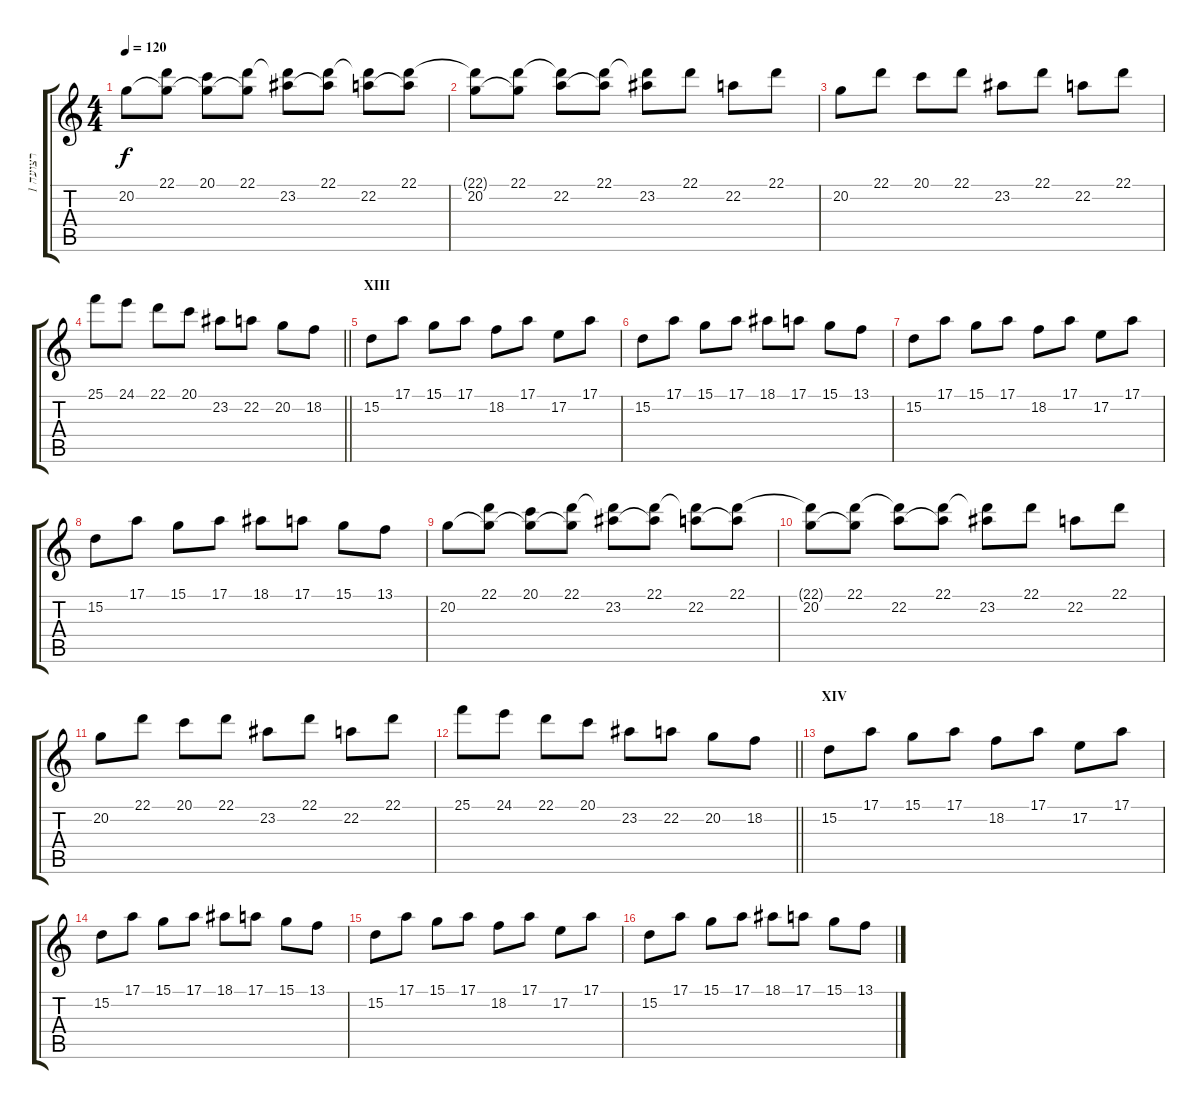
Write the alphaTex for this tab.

\track ("רצועה 1" "רצועה 1") {instrument brightacousticpiano}
\staff {score tabs}
\tuning (E4 B3 G3 D3 A2 E2) {hide}
\ts (4 4)
\tempo 120
\clef g2
\ks c
20.2.8{dy f} (22.1 20.2{t}).8 (20.1 20.2{t}).8 (22.1 20.2{t}).8 (22.1{t} 23.2).8 (22.1 23.2{t}).8 (22.1{t} 22.2).8 (22.1 22.2{t}).8 |
(22.1{t} 20.2).8 (22.1 20.2{t}).8 (22.1{t} 22.2).8 (22.1 22.2{t}).8 (22.1{t} 23.2).8 22.1.8 22.2.8 22.1.8 |
20.2.8 22.1.8 20.1.8 22.1.8 23.2.8 22.1.8 22.2.8 22.1.8 |
\barLineRight lightlight
25.1.8 24.1.8 22.1.8 20.1.8 23.2.8 22.2.8 20.2.8 18.2.8 |
\section ("" "XIII")
15.2.8 17.1.8 15.1.8 17.1.8 18.2.8 17.1.8 17.2.8 17.1.8 |
15.2.8 17.1.8 15.1.8 17.1.8 18.1.8 17.1.8 15.1.8 13.1.8 |
15.2.8 17.1.8 15.1.8 17.1.8 18.2.8 17.1.8 17.2.8 17.1.8 |
15.2.8 17.1.8 15.1.8 17.1.8 18.1.8 17.1.8 15.1.8 13.1.8 |
20.2.8 (22.1 20.2{t}).8 (20.1 20.2{t}).8 (22.1 20.2{t}).8 (22.1{t} 23.2).8 (22.1 23.2{t}).8 (22.1{t} 22.2).8 (22.1 22.2{t}).8 |
(22.1{t} 20.2).8 (22.1 20.2{t}).8 (22.1{t} 22.2).8 (22.1 22.2{t}).8 (22.1{t} 23.2).8 22.1.8 22.2.8 22.1.8 |
20.2.8 22.1.8 20.1.8 22.1.8 23.2.8 22.1.8 22.2.8 22.1.8 |
\barLineRight lightlight
25.1.8 24.1.8 22.1.8 20.1.8 23.2.8 22.2.8 20.2.8 18.2.8 |
\section ("" "XIV")
15.2.8 17.1.8 15.1.8 17.1.8 18.2.8 17.1.8 17.2.8 17.1.8 |
15.2.8 17.1.8 15.1.8 17.1.8 18.1.8 17.1.8 15.1.8 13.1.8 |
15.2.8 17.1.8 15.1.8 17.1.8 18.2.8 17.1.8 17.2.8 17.1.8 |
15.2.8 17.1.8 15.1.8 17.1.8 18.1.8 17.1.8 15.1.8 13.1.8
